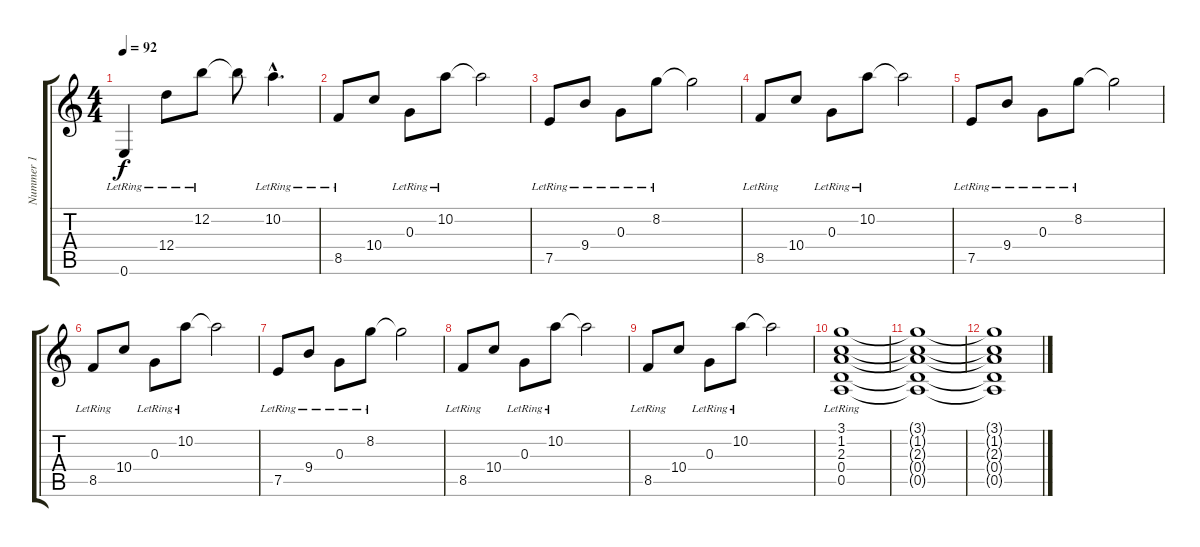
\track ("Nummer 1" "Nummer 1") {instrument electricguitarclean}
\staff {score tabs}
\tuning (E4 B3 G3 D3 A2 E2) {hide}
\ts (4 4)
\tempo 92
\clef g2
\ks c
0.6{lr}.4{dy f} 12.4{lr}.8 12.2{lr}.8 12.2{t}.8 10.2{hac lr}.4{d} |
8.5{lr}.8 10.4.8 0.3{lr}.8 10.2{lr}.8 10.2{t}.2 |
7.5{lr}.8 9.4{lr}.8 0.3{lr}.8 8.2{lr}.8 8.2{t}.2 |
8.5{lr}.8 10.4.8 0.3{lr}.8 10.2{lr}.8 10.2{t}.2 |
7.5{lr}.8 9.4{lr}.8 0.3{lr}.8 8.2{lr}.8 8.2{t}.2 |
8.5{lr}.8 10.4.8 0.3{lr}.8 10.2{lr}.8 10.2{t}.2 |
7.5{lr}.8 9.4{lr}.8 0.3{lr}.8 8.2{lr}.8 8.2{t}.2 |
8.5{lr}.8 10.4.8 0.3{lr}.8 10.2{lr}.8 10.2{t}.2 |
8.5{lr}.8 10.4.8 0.3{lr}.8 10.2{lr}.8 10.2{t}.2 |
(3.1{lr} 1.2{lr} 2.3{lr} 0.4{lr} 0.5{lr}).1{volume 10 instrument synthstrings1} |
(3.1{t} 1.2{t} 2.3{t} 0.4{t} 0.5{t}).1 |
(3.1{t} 1.2{t} 2.3{t} 0.4{t} 0.5{t}).1
